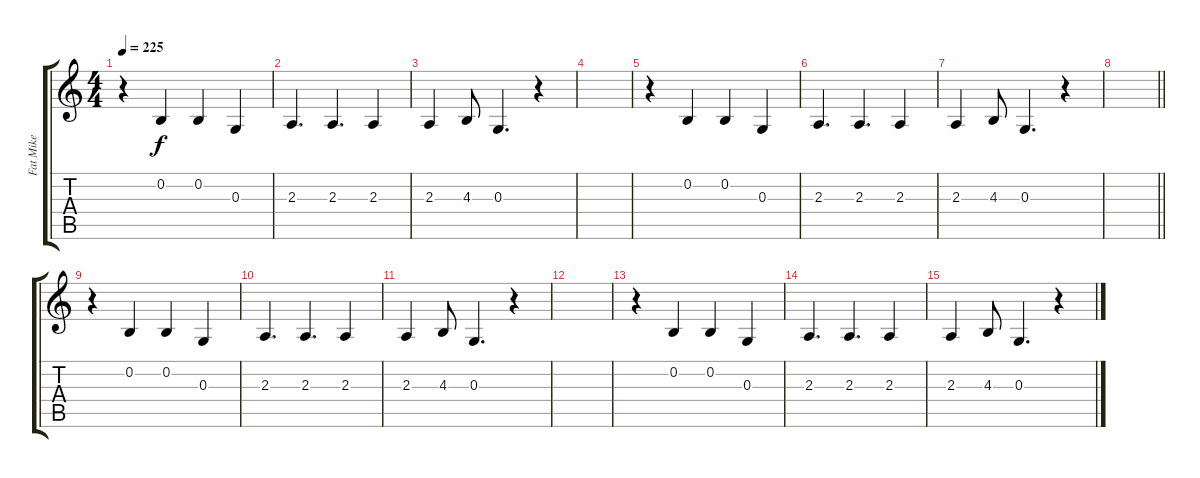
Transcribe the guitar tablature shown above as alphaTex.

\track ("Fat Mike" "Fat Mike") {instrument bassoon}
\staff {score tabs}
\tuning (E4 B3 G3 D3 A2 E2) {hide}
\ts (4 4)
\tempo 225
\clef g2
\ks c
r.4{dy f} 0.2.4 0.2.4 0.3.4 |
2.3.4{d} 2.3.4{d} 2.3.4 |
2.3.4 4.3.8 0.3.4{d} r.4 |
|
r.4 0.2.4 0.2.4 0.3.4 |
2.3.4{d} 2.3.4{d} 2.3.4 |
2.3.4 4.3.8 0.3.4{d} r.4 |
\barLineRight lightlight
|
r.4 0.2.4 0.2.4 0.3.4 |
2.3.4{d} 2.3.4{d} 2.3.4 |
2.3.4 4.3.8 0.3.4{d} r.4 |
|
r.4 0.2.4 0.2.4 0.3.4 |
2.3.4{d} 2.3.4{d} 2.3.4 |
2.3.4 4.3.8 0.3.4{d} r.4
